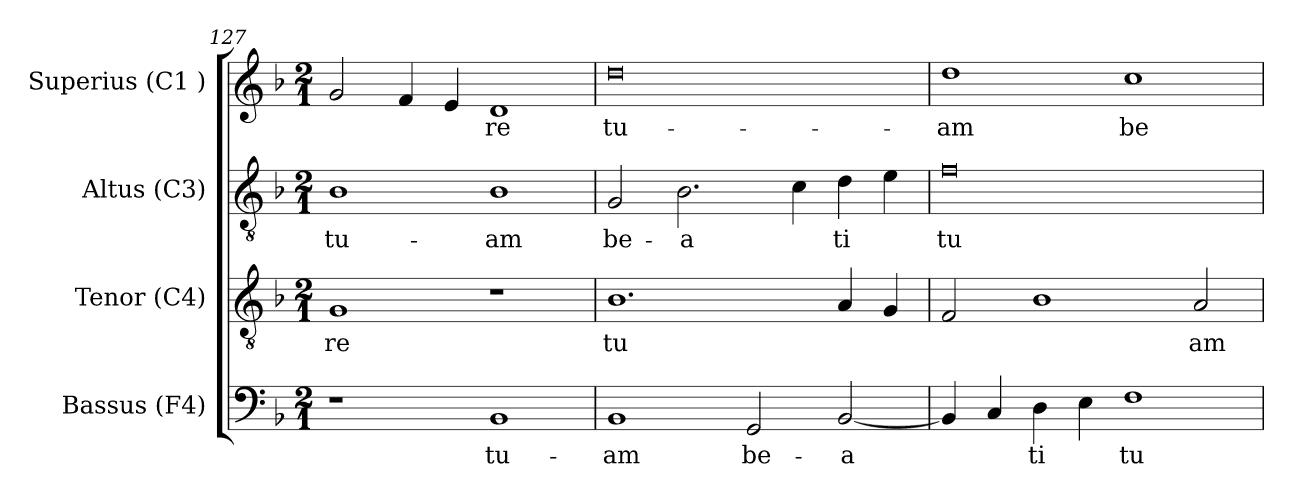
**kern	**text	**kern	**text	**kern	**text	**kern	**text
*part4	*part4	*part3	*part3	*part2	*part2	*part1	*part1
*staff4	*staff4	*staff3	*staff3	*staff2	*staff2	*staff1	*staff1
*I"Bassus (F4)	*	*I"Tenor (C4)	*	*I"Altus (C3)	*	*I"Superius (C1 )	*
*I'B.	*	*I'T.	*	*I'A.	*	*I'S.	*
*clefF4	*	*clefGv2	*	*clefGv2	*	*clefG2	*
*k[b-]	*	*k[b-]	*	*k[b-]	*	*k[b-]	*
*F:	*	*F:	*	*F:	*	*F:	*
*M2/1	*	*M2/1	*	*M2/1	*	*M2/1	*
=127	=127	=127	=127	=127	=127	=127	=127
!	!	!	!LO:LY:b:cj	!	!LO:LY:b:cj	!	!LO:LY:b:cj
1r	.	1G	-re	1B-	tu-	2g/	--
!	!	!	!	!	!	!	!LO:LY:b:cj
.	.	.	.	.	.	4f/	--
!	!	!	!	!	!	!	!LO:LY:b:cj
.	.	.	.	.	.	4e/	--
!	!LO:LY:b:cj	!	!	!	!LO:LY:b:cj	!	!LO:LY:b:cj
1BB-	tu-	1r	.	1B-	-am	1d	-re
=128	=128	=128	=128	=128	=128	=128	=128
!	!LO:LY:b:cj	!	!LO:LY:b:cj	!	!LO:LY:b:cj	!	!LO:LY:b:cj
1BB-	-am	1.B-	tu-	2G/	be-	0dd	tu-
!	!	!	!	!	!LO:LY:b:cj	!	!
.	.	.	.	2.B-\	-a-	.	.
!	!LO:LY:b:cj	!	!	!	!	!	!
2GG/	be-	.	.	.	.	.	.
!	!	!	!	!	!LO:LY:b:cj	!	!
.	.	.	.	4c\	--	.	.
!	!LO:LY:b:cj	!	!LO:LY:b:cj	!	!LO:LY:b:cj	!	!
[<2BB-/	-a-	4A/	--	4d\	-ti-	.	.
!	!	!	!LO:LY:b:cj	!	!LO:LY:b:cj	!	!
.	.	4G/	--	4e\	--	.	.
=129	=129	=129	=129	=129	=129	=129	=129
!	!LO:LY:b:cj	!	!LO:LY:b:cj	!	!LO:LY:b:cj	!	!LO:LY:b:cj
4BB-/]	--	2F/	--	0f	-tu-	1dd	-am
!	!LO:LY:b:cj	!	!	!	!	!	!
4C/	--	.	.	.	.	.	.
!	!LO:LY:b:cj	!	!LO:LY:b:cj	!	!	!	!
4D\	-ti-	1B-	--	.	.	.	.
!	!LO:LY:b:cj	!	!	!	!	!	!
4E\	--	.	.	.	.	.	.
!	!LO:LY:b:cj	!	!	!	!	!	!LO:LY:b:cj
1F	-tu-	.	.	.	.	1cc	be-
!	!	!	!LO:LY:b:cj	!	!	!	!
.	.	2A/	-am	.	.	.	.
=	=	=	=	=	=	=	=
*-	*-	*-	*-	*-	*-	*-	*-
